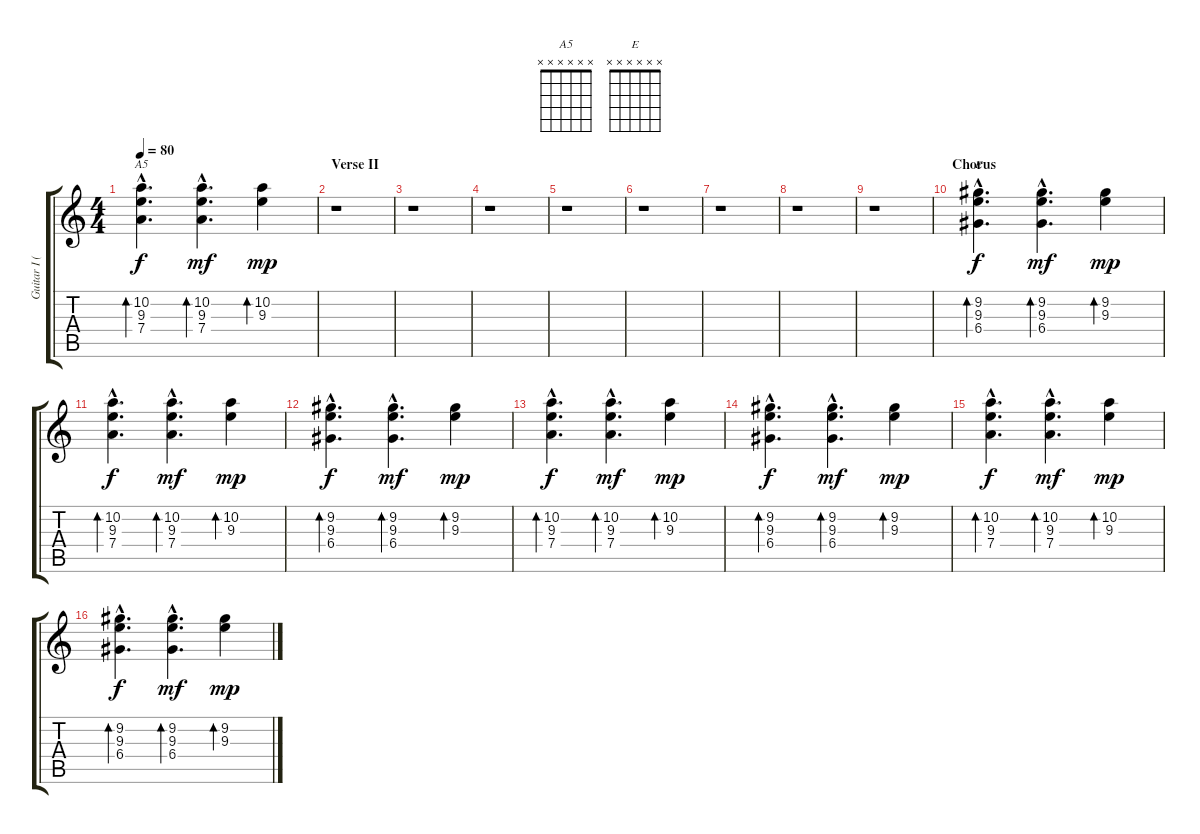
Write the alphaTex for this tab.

\track ("Guitar I (Clean Jazz Guitar)" "Guitar I (") {instrument electricguitarjazz}
\staff {score tabs}
\tuning (E4 B3 G3 D3 A2 E2) {hide}
\chord ("A5" x x x x x x)
\chord ("E" x x x x x x)
\ts (4 4)
\tempo 80
\clef g2
\ks c
(10.2{hac} 9.3{hac} 7.4{hac}).4{d bd 120 ch "A5" dy f} (10.2{hac} 9.3{hac} 7.4{hac}).4{d bd 120 dy mf} (10.2 9.3).4{bd 240 dy mp} |
\section ("" "Verse II")
r.1 |
r.1 |
r.1 |
r.1 |
r.1 |
r.1 |
r.1 |
r.1 |
\section ("" "Chorus")
(9.2{hac} 9.3{hac} 6.4{hac}).4{d bd 120 ch "E" dy f} (9.2{hac} 9.3{hac} 6.4{hac}).4{d bd 120 dy mf} (9.2 9.3).4{bd 240 dy mp} |
(10.2{hac} 9.3{hac} 7.4{hac}).4{d bd 120 dy f} (10.2{hac} 9.3{hac} 7.4{hac}).4{d bd 120 dy mf} (10.2 9.3).4{bd 240 dy mp} |
(9.2{hac} 9.3{hac} 6.4{hac}).4{d bd 120 dy f} (9.2{hac} 9.3{hac} 6.4{hac}).4{d bd 120 dy mf} (9.2 9.3).4{bd 240 dy mp} |
(10.2{hac} 9.3{hac} 7.4{hac}).4{d bd 120 dy f} (10.2{hac} 9.3{hac} 7.4{hac}).4{d bd 120 dy mf} (10.2 9.3).4{bd 240 dy mp} |
(9.2{hac} 9.3{hac} 6.4{hac}).4{d bd 120 dy f} (9.2{hac} 9.3{hac} 6.4{hac}).4{d bd 120 dy mf} (9.2 9.3).4{bd 240 dy mp} |
(10.2{hac} 9.3{hac} 7.4{hac}).4{d bd 120 dy f} (10.2{hac} 9.3{hac} 7.4{hac}).4{d bd 120 dy mf} (10.2 9.3).4{bd 240 dy mp} |
(9.2{hac} 9.3{hac} 6.4{hac}).4{d bd 120 dy f} (9.2{hac} 9.3{hac} 6.4{hac}).4{d bd 120 dy mf} (9.2 9.3).4{bd 240 dy mp}
